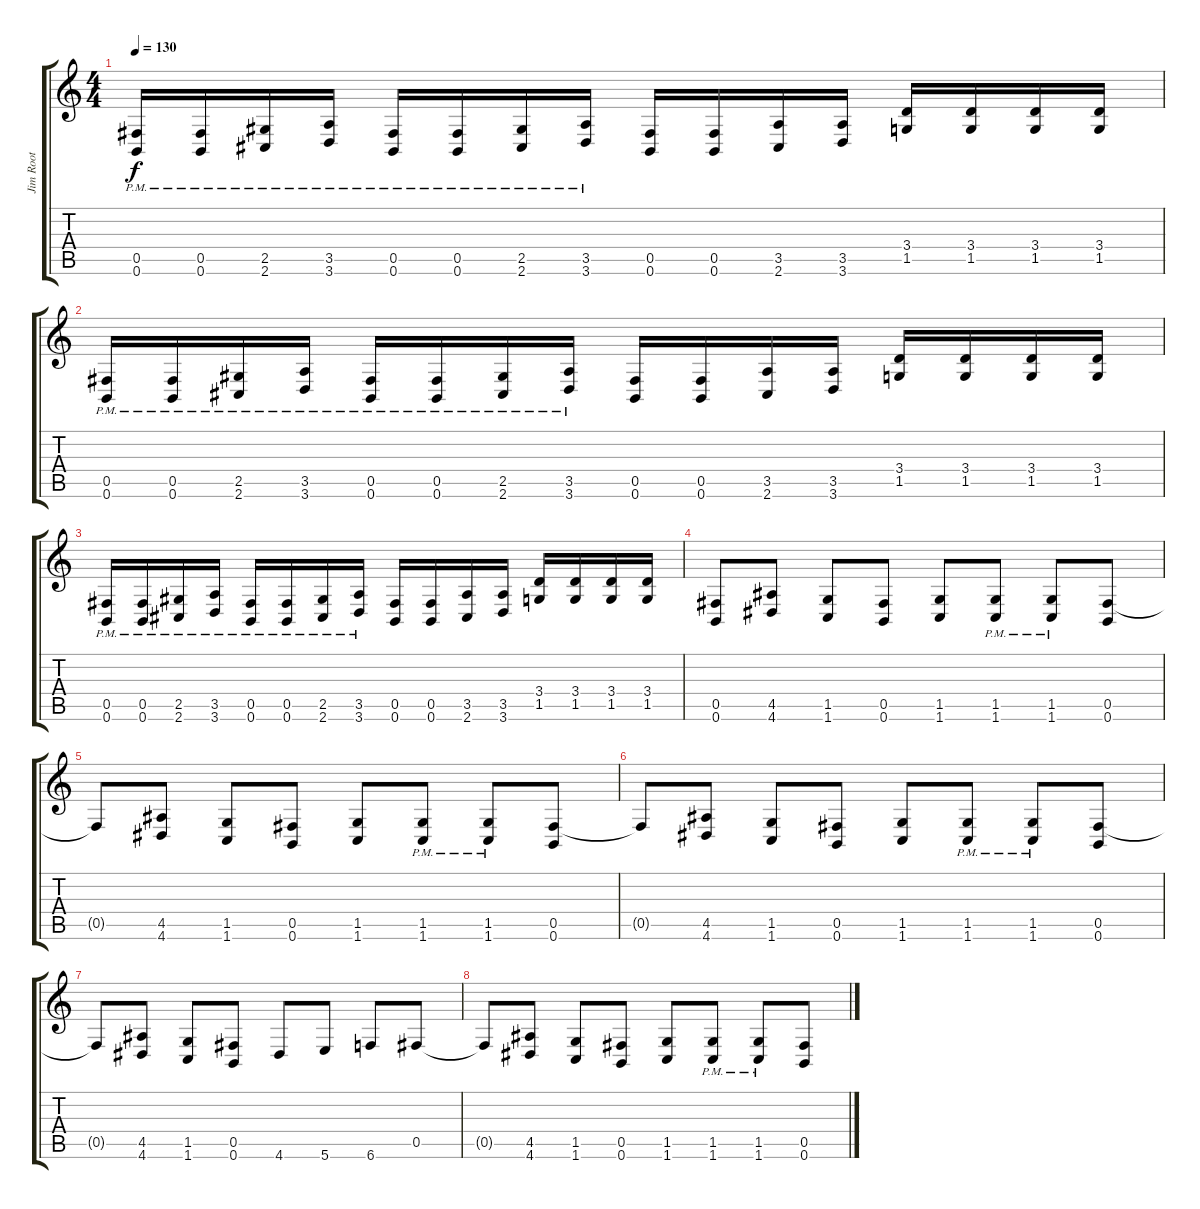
\track ("Jim Root" "Jim Root") {instrument overdrivenguitar}
\staff {score tabs}
\tuning (Db4 Ab3 E3 B2 Gb2 B1) {hide}
\ts (4 4)
\tempo 130
\clef g2
\ks c
(0.5{pm} 0.6{pm}).16{dy f} (0.5{pm} 0.6{pm}).16 (2.5 2.6{pm}).16 (3.5 3.6{pm}).16 (0.5{pm} 0.6).16 (0.5{pm} 0.6{pm}).16 (2.5 2.6{pm}).16 (3.5 3.6{pm}).16 (0.5 0.6).16 (0.5 0.6).16 (3.5 2.6).16 (3.5 3.6).16 (3.4 1.5).16 (3.4 1.5).16 (3.4 1.5).16 (3.4 1.5).16 |
(0.5{pm} 0.6{pm}).16 (0.5{pm} 0.6{pm}).16 (2.5 2.6{pm}).16 (3.5 3.6{pm}).16 (0.5{pm} 0.6).16 (0.5{pm} 0.6{pm}).16 (2.5 2.6{pm}).16 (3.5 3.6{pm}).16 (0.5 0.6).16 (0.5 0.6).16 (3.5 2.6).16 (3.5 3.6).16 (3.4 1.5).16 (3.4 1.5).16 (3.4 1.5).16 (3.4 1.5).16 |
(0.5{pm} 0.6{pm}).16 (0.5{pm} 0.6{pm}).16 (2.5 2.6{pm}).16 (3.5 3.6{pm}).16 (0.5{pm} 0.6).16 (0.5{pm} 0.6{pm}).16 (2.5 2.6{pm}).16 (3.5 3.6{pm}).16 (0.5 0.6).16 (0.5 0.6).16 (3.5 2.6).16 (3.5 3.6).16 (3.4 1.5).16 (3.4 1.5).16 (3.4 1.5).16 (3.4 1.5).16 |
(0.5 0.6).8 (4.5 4.6).8 (1.5 1.6).8 (0.5 0.6).8 (1.5 1.6).8 (1.5{pm} 1.6{pm}).8 (1.5{pm} 1.6{pm}).8 (0.5 0.6).8 |
0.5{t}.8 (4.5 4.6).8 (1.5 1.6).8 (0.5 0.6).8 (1.5 1.6).8 (1.5{pm} 1.6{pm}).8 (1.5{pm} 1.6{pm}).8 (0.5 0.6).8 |
0.5{t}.8 (4.5 4.6).8 (1.5 1.6).8 (0.5 0.6).8 (1.5 1.6).8 (1.5{pm} 1.6{pm}).8 (1.5{pm} 1.6{pm}).8 (0.5 0.6).8 |
0.5{t}.8 (4.5 4.6).8 (1.5 1.6).8 (0.5 0.6).8 4.6.8 5.6.8 6.6.8 0.5.8 |
0.5{t}.8 (4.5 4.6).8 (1.5 1.6).8 (0.5 0.6).8 (1.5 1.6).8 (1.5{pm} 1.6{pm}).8 (1.5{pm} 1.6{pm}).8 (0.5 0.6).8
